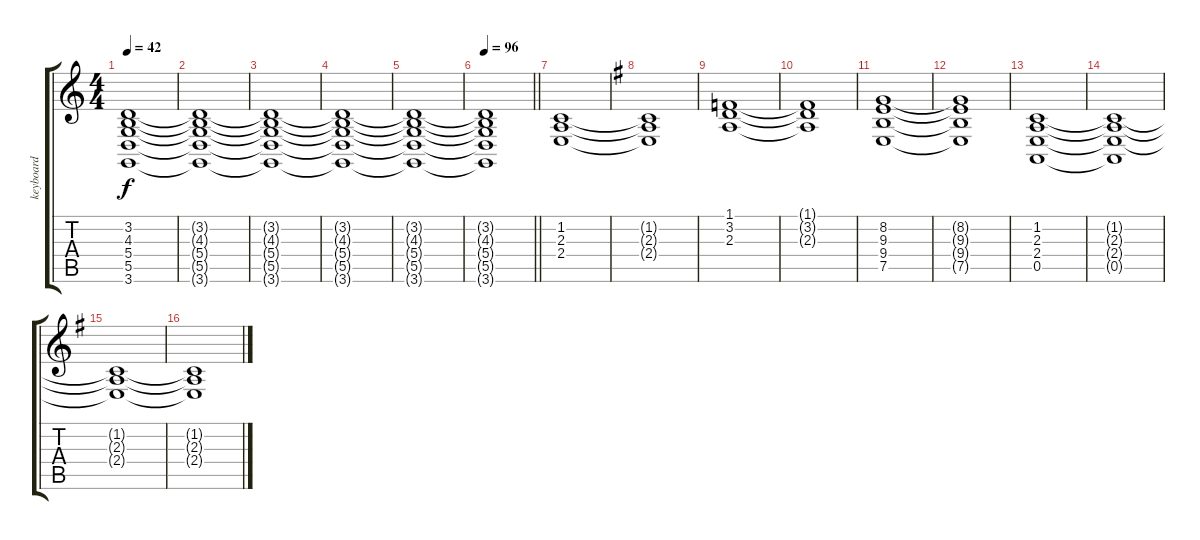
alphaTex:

\track ("keyboard" "keyboard") {instrument stringensemble1}
\staff {score tabs}
\tuning (E4 B3 G3 D3 A2 E2) {hide}
\ts (4 4)
\tempo 42
\clef g2
\ks c
(3.2{t} 4.3{t} 5.4{t} 5.5{t} 3.6{t}).1{dy f} |
(3.2{t} 4.3{t} 5.4{t} 5.5{t} 3.6{t}).1 |
(3.2{t} 4.3{t} 5.4{t} 5.5{t} 3.6{t}).1 |
(3.2{t} 4.3{t} 5.4{t} 5.5{t} 3.6{t}).1 |
(3.2{t} 4.3{t} 5.4{t} 5.5{t} 3.6{t}).1 |
\tempo 96
\barLineRight lightlight
(3.2{t} 4.3{t} 5.4{t} 5.5{t} 3.6{t}).1 |
\section ("" "")
(1.2 2.3 2.4).1 |
\ks g
(1.2{t} 2.3{t} 2.4{t}).1 |
(1.1 3.2 2.3).1 |
(1.1{t} 3.2{t} 2.3{t}).1 |
(8.2 9.3 9.4 7.5).1 |
(8.2{t} 9.3{t} 9.4{t} 7.5{t}).1 |
(1.2 2.3 2.4 0.5).1 |
(1.2{t} 2.3{t} 2.4{t} 0.5{t}).1 |
(1.2{t} 2.3{t} 2.4{t}).1 |
(1.2{t} 2.3{t} 2.4{t}).1
